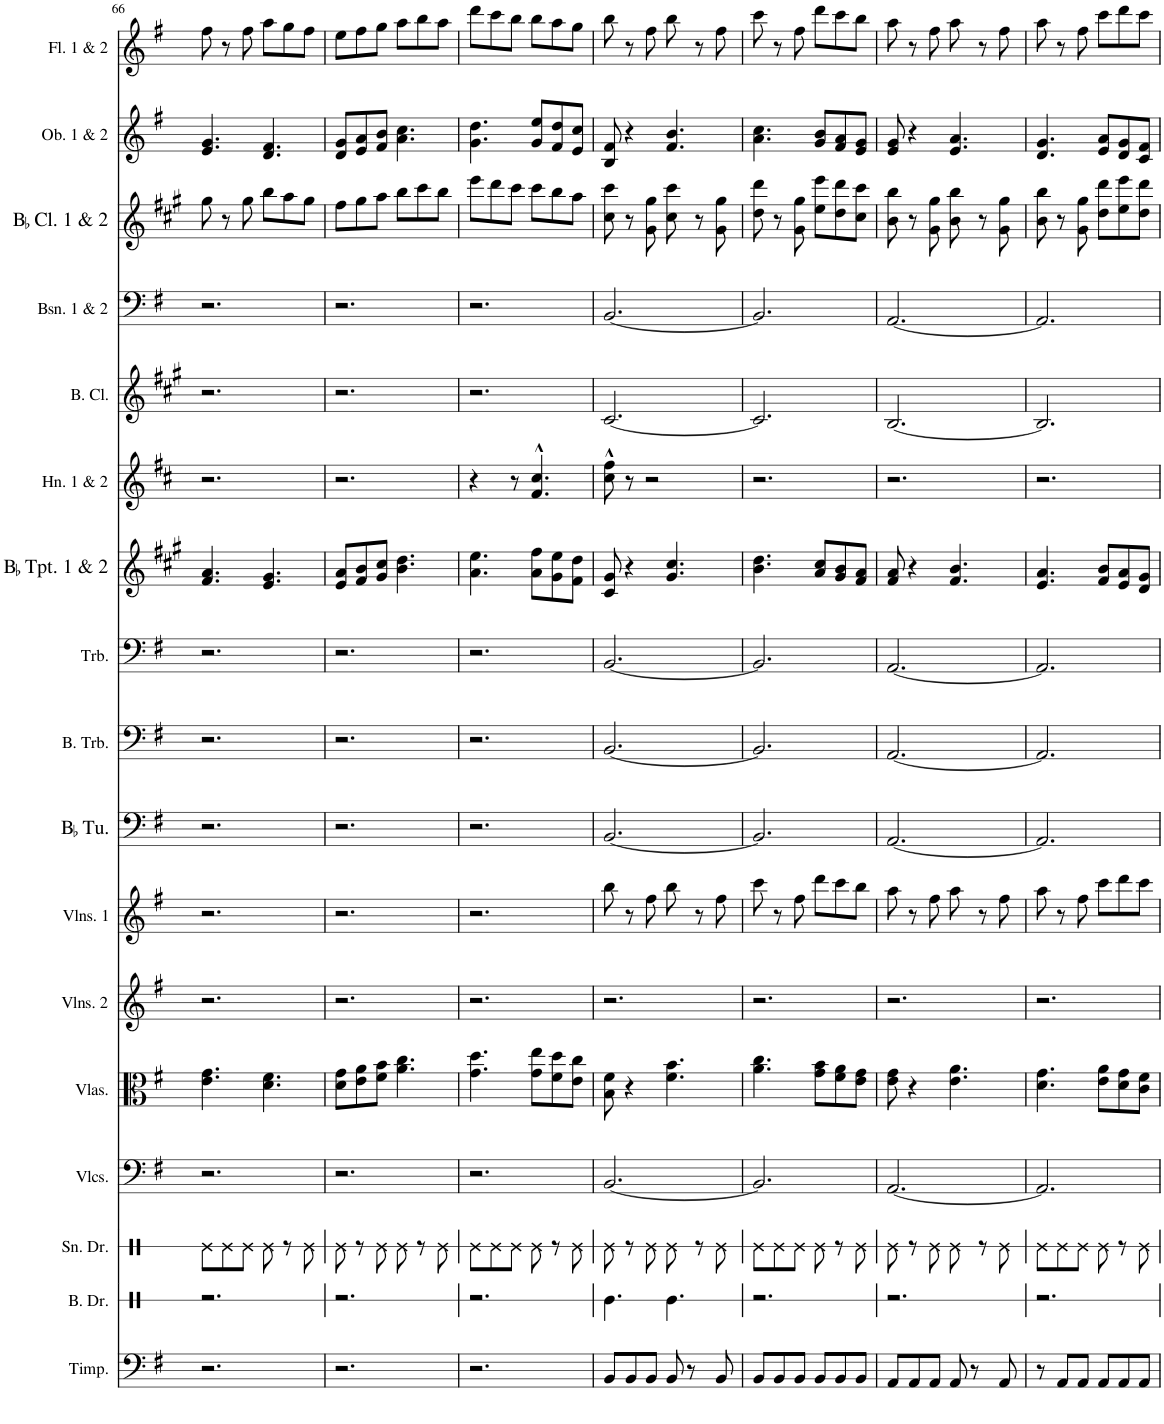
**kern	**kern	**kern	**kern	**kern	**kern	**kern	**kern	**kern	**kern	**kern	**kern	**kern	**kern	**kern	**kern	**kern
*part17	*part16	*part15	*part14	*part13	*part12	*part11	*part10	*part9	*part8	*part7	*part6	*part5	*part4	*part3	*part2	*part1
*staff17	*staff16	*staff15	*staff14	*staff13	*staff12	*staff11	*staff10	*staff9	*staff8	*staff7	*staff6	*staff5	*staff4	*staff3	*staff2	*staff1
*I"Timpani	*I"Bass Drum	*I"Snare Drum	*I"Violoncellos	*I"Violas	*I"Violins 2	*I"Violins 1	*I"BaccidentalFlat Tuba	*I"Bass Trombone	*I"Trombone	*I"BaccidentalFlat Trumpet 1 &amp; 2	*I"Horn 1 &amp; 2	*I"Bass Clarinet	*I"Bassoon 1 &amp; 2	*I"BaccidentalFlat Clarinet 1 &amp; 2	*I"Oboe 1 &amp; 2	*I"Flute 1 &amp; 2
*I'Timp.	*I'B. Dr.	*I'Sn. Dr.	*I'Vlcs.	*I'Vlas.	*I'Vlns. 2	*I'Vlns. 1	*I'BaccidentalFlat Tu.	*I'B. Trb.	*I'Trb.	*I'BaccidentalFlat Tpt. 1 &amp; 2	*I'Hn. 1 &amp; 2	*I'B. Cl.	*I'Bsn. 1 &amp; 2	*I'BaccidentalFlat Cl. 1 &amp; 2	*I'Ob. 1 &amp; 2	*I'Fl. 1 &amp; 2
!!LO:PB:g=z
*clefF4	*clefX	*clefX	*clefF4	*clefC3	*clefG2	*clefG2	*clefF4	*clefF4	*clefF4	*clefG2	*clefG2	*clefG2	*clefF4	*clefG2	*clefG2	*clefG2
*	*	*	*	*	*	*	*	*	*	*Trd1c2	*Trd4c7	*Trd8c14	*	*Trd1c2	*	*
*k[f#]	*k[]	*k[]	*k[f#]	*k[f#]	*k[f#]	*k[f#]	*k[f#]	*k[f#]	*k[f#]	*k[f#c#g#]	*k[f#c#]	*k[f#c#g#]	*k[f#]	*k[f#c#g#]	*k[f#]	*k[f#]
=66	=66	=66	=66	=66	=66	=66	=66	=66	=66	=66	=66	=66	=66	=66	=66	=66
2.r	2.r	8Re\L	2.r	4.e\ 4.g\	2.r	2.r	2.r	2.r	2.r	4.f#/ 4.a/	2.r	2.r	2.r	8gg#\	4.e/ 4.g/	8ff#\
.	.	8Re\	.	.	.	.	.	.	.	.	.	.	.	8r	.	8r
.	.	8Re\J	.	.	.	.	.	.	.	.	.	.	.	8gg#\	.	8ff#\
.	.	8Re\	.	4.d\ 4.f#\	.	.	.	.	.	4.e/ 4.g#/	.	.	.	8bb\L	4.d/ 4.f#/	8aa\L
.	.	8r	.	.	.	.	.	.	.	.	.	.	.	8aa\	.	8gg\
.	.	8Re\	.	.	.	.	.	.	.	.	.	.	.	8gg#\J	.	8ff#\J
=67	=67	=67	=67	=67	=67	=67	=67	=67	=67	=67	=67	=67	=67	=67	=67	=67
2.r	2.r	8Re\	2.r	8d\ 8g\L	2.r	2.r	2.r	2.r	2.r	8e/ 8a/L	2.r	2.r	2.r	8ff#\L	8d/ 8g/L	8ee\L
.	.	8r	.	8e\ 8a\	.	.	.	.	.	8f#/ 8b/	.	.	.	8gg#\	8e/ 8a/	8ff#\
.	.	8Re\	.	8f#\ 8b\J	.	.	.	.	.	8g#/ 8cc#/J	.	.	.	8aa\J	8f#/ 8b/J	8gg\J
.	.	8Re\	.	4.a\ 4.cc\	.	.	.	.	.	4.b\ 4.dd\	.	.	.	8bb\L	4.a\ 4.cc\	8aa\L
.	.	8r	.	.	.	.	.	.	.	.	.	.	.	8ccc#\	.	8bb\
.	.	8Re\	.	.	.	.	.	.	.	.	.	.	.	8bb\J	.	8aa\J
=68	=68	=68	=68	=68	=68	=68	=68	=68	=68	=68	=68	=68	=68	=68	=68	=68
2.r	2.r	8Re\L	2.r	4.g\ 4.dd\	2.r	2.r	2.r	2.r	2.r	4.a\ 4.ee\	4r	2.r	2.r	8eee\L	4.g\ 4.dd\	8ddd\L
.	.	8Re\	.	.	.	.	.	.	.	.	.	.	.	8ddd\	.	8ccc\
.	.	8Re\J	.	.	.	.	.	.	.	.	8r	.	.	8ccc#\J	.	8bb\J
.	.	8Re\	.	8g\ 8ee\L	.	.	.	.	.	8a\ 8ff#\L	4.f#/^^ 4.cc#/^^	.	.	8ccc#\L	8g/ 8ee/L	8bb\L
.	.	8r	.	8f#\ 8dd\	.	.	.	.	.	8g#\ 8ee\	.	.	.	8bb\	8f#/ 8dd/	8aa\
.	.	8Re\	.	8e\ 8cc\J	.	.	.	.	.	8f#\ 8dd\J	.	.	.	8aa\J	8e/ 8cc/J	8gg\J
=69	=69	=69	=69	=69	=69	=69	=69	=69	=69	=69	=69	=69	=69	=69	=69	=69
8BB/L	4.Re\	8Re\	[2.BB/	8B\ 8f#\	2.r	8bb\	[2.BB/	[2.BB/	[2.BB/	8c#/ 8g#/	8cc#\^^ 8ff#\^^	[2.c#/	[2.BB/	8cc#\ 8ccc#\	8B/ 8f#/	8bb\
8BB/	.	8r	.	4r	.	8r	.	.	.	4r	8r	.	.	8r	4r	8r
8BB/J	.	8Re\	.	.	.	8ff#\	.	.	.	.	2r	.	.	8g#\ 8gg#\	.	8ff#\
8BB/	4.Re\	8Re\	.	4.f#\ 4.b\	.	8bb\	.	.	.	4.g#/ 4.cc#/	.	.	.	8cc#\ 8ccc#\	4.f#/ 4.b/	8bb\
8r	.	8r	.	.	.	8r	.	.	.	.	.	.	.	8r	.	8r
8BB/	.	8Re\	.	.	.	8ff#\	.	.	.	.	.	.	.	8g#\ 8gg#\	.	8ff#\
=70	=70	=70	=70	=70	=70	=70	=70	=70	=70	=70	=70	=70	=70	=70	=70	=70
8BB/L	2.r	8Re\L	2.BB/]	4.a\ 4.cc\	2.r	8ccc\	2.BB/]	2.BB/]	2.BB/]	4.b\ 4.dd\	2.r	2.c#/]	2.BB/]	8dd\ 8ddd\	4.a\ 4.cc\	8ccc\
8BB/	.	8Re\	.	.	.	8r	.	.	.	.	.	.	.	8r	.	8r
8BB/J	.	8Re\J	.	.	.	8ff#\	.	.	.	.	.	.	.	8g#\ 8gg#\	.	8ff#\
8BB/L	.	8Re\	.	8g\ 8b\L	.	8ddd\L	.	.	.	8a/ 8cc#/L	.	.	.	8ee\ 8eee\L	8g/ 8b/L	8ddd\L
8BB/	.	8r	.	8f#\ 8a\	.	8ccc\	.	.	.	8g#/ 8b/	.	.	.	8dd\ 8ddd\	8f#/ 8a/	8ccc\
8BB/J	.	8Re\	.	8e\ 8g\J	.	8bb\J	.	.	.	8f#/ 8a/J	.	.	.	8cc#\ 8ccc#\J	8e/ 8g/J	8bb\J
=71	=71	=71	=71	=71	=71	=71	=71	=71	=71	=71	=71	=71	=71	=71	=71	=71
8AA/L	2.r	8Re\	[2.AA/	8e\ 8g\	2.r	8aa\	[2.AA/	[2.AA/	[2.AA/	8f#/ 8a/	2.r	[2.B/	[2.AA/	8b\ 8bb\	8e/ 8g/	8aa\
8AA/	.	8r	.	4r	.	8r	.	.	.	4r	.	.	.	8r	4r	8r
8AA/J	.	8Re\	.	.	.	8ff#\	.	.	.	.	.	.	.	8g#\ 8gg#\	.	8ff#\
8AA/	.	8Re\	.	4.e\ 4.a\	.	8aa\	.	.	.	4.f#/ 4.b/	.	.	.	8b\ 8bb\	4.e/ 4.a/	8aa\
8r	.	8r	.	.	.	8r	.	.	.	.	.	.	.	8r	.	8r
8AA/	.	8Re\	.	.	.	8ff#\	.	.	.	.	.	.	.	8g#\ 8gg#\	.	8ff#\
=72	=72	=72	=72	=72	=72	=72	=72	=72	=72	=72	=72	=72	=72	=72	=72	=72
8r	2.r	8Re\L	2.AA/]	4.d\ 4.g\	2.r	8aa\	2.AA/]	2.AA/]	2.AA/]	4.e/ 4.a/	2.r	2.B/]	2.AA/]	8b\ 8bb\	4.d/ 4.g/	8aa\
8AA/L	.	8Re\	.	.	.	8r	.	.	.	.	.	.	.	8r	.	8r
8AA/J	.	8Re\J	.	.	.	8ff#\	.	.	.	.	.	.	.	8g#\ 8gg#\	.	8ff#\
8AA/L	.	8Re\	.	8e\ 8a\L	.	8ccc\L	.	.	.	8f#/ 8b/L	.	.	.	8dd\ 8ddd\L	8e/ 8a/L	8ccc\L
8AA/	.	8r	.	8d\ 8g\	.	8ddd\	.	.	.	8e/ 8a/	.	.	.	8ee\ 8eee\	8d/ 8g/	8ddd\
8AA/J	.	8Re\	.	8c\ 8f#\J	.	8ccc\J	.	.	.	8d/ 8g#/J	.	.	.	8dd\ 8ddd\J	8c/ 8f#/J	8ccc\J
=	=	=	=	=	=	=	=	=	=	=	=	=	=	=	=	=
*-	*-	*-	*-	*-	*-	*-	*-	*-	*-	*-	*-	*-	*-	*-	*-	*-
